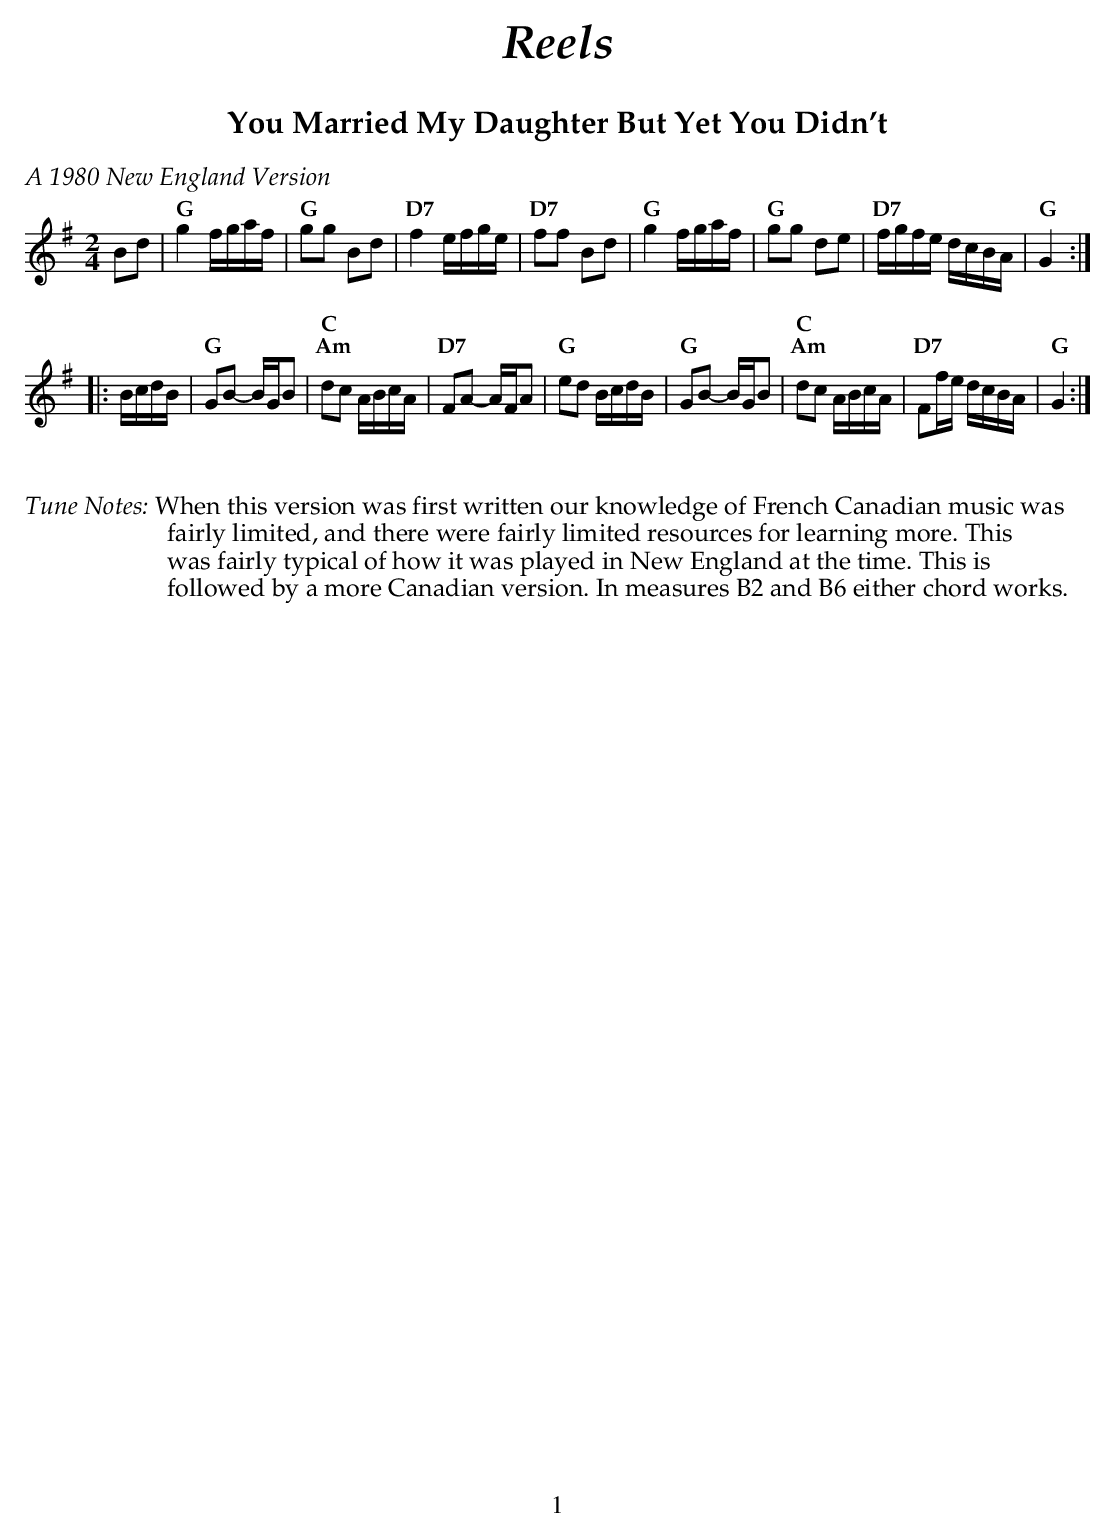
X:1
T:You Married My Daughter But Yet You Didn't
M:2/4
L:1/16
K:G
%%text $2A 1980 New England Version$0
  B2d2 |\
"G" g4 fgaf | "G" g2g2 B2d2 | "D7" f4   efge | "D7" f2f2 B2d2 |\
"G" g4 fgaf | "G" g2g2 d2e2 | "D7" fgfe dcBA | "G"  G4       :|
|:BcdB |\
"G" G2B2- BGB2 | "C;Am" d2c2 ABcA | "D7" F2A2- AFA2 | "G" e2d2 BcdB |\
"G" G2B2- BGB2 | "C;Am" d2c2 ABcA | "D7" F2fe  dcBA | "G" G4       :|
